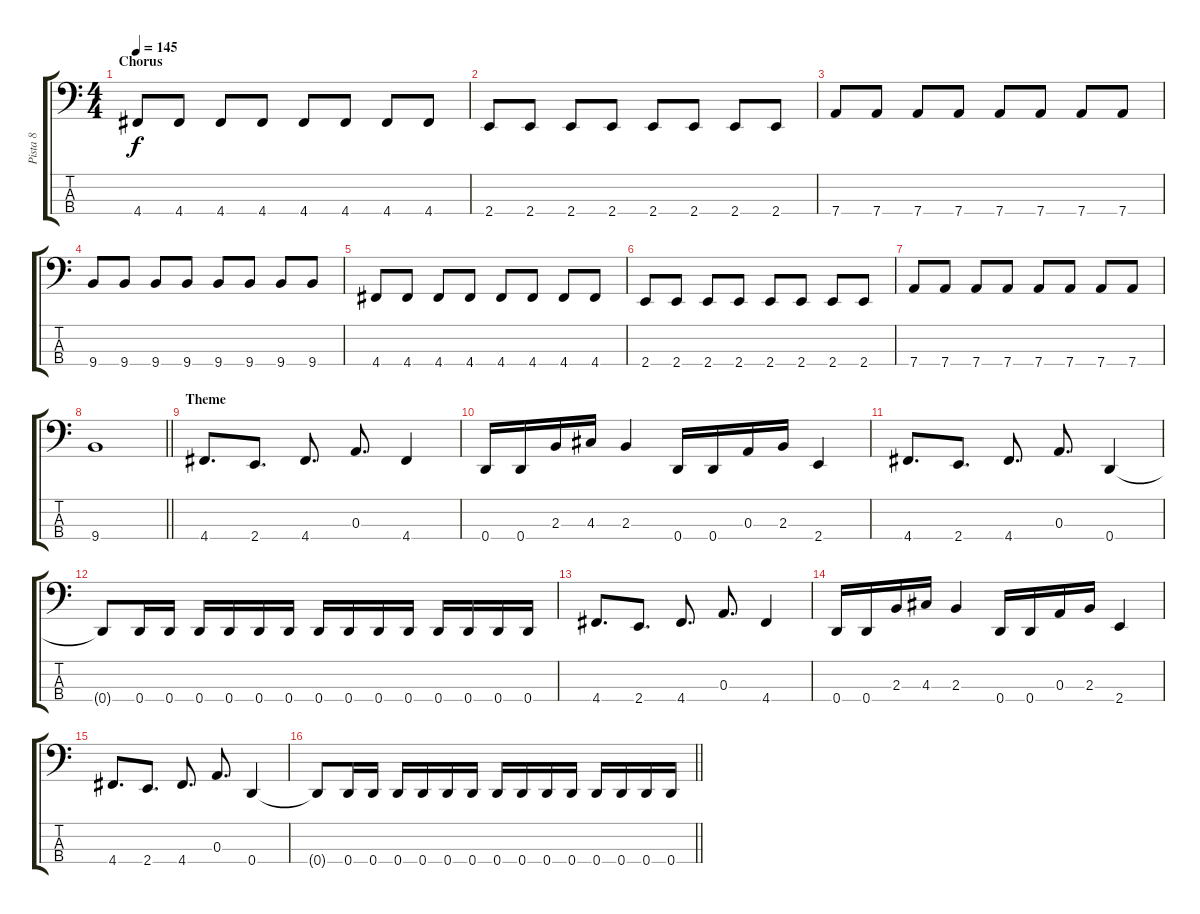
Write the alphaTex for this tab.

\track ("Pista 8" "Pista 8") {instrument electricbasspick}
\staff {score tabs}
\tuning (G2 D2 A1 D1) {hide}
\ts (4 4)
\section ("" "Chorus")
\tempo 145
\clef f4
\ks c
4.4.8{dy f} 4.4.8 4.4.8 4.4.8 4.4.8 4.4.8 4.4.8 4.4.8 |
2.4.8 2.4.8 2.4.8 2.4.8 2.4.8 2.4.8 2.4.8 2.4.8 |
7.4.8 7.4.8 7.4.8 7.4.8 7.4.8 7.4.8 7.4.8 7.4.8 |
9.4.8 9.4.8 9.4.8 9.4.8 9.4.8 9.4.8 9.4.8 9.4.8 |
4.4.8 4.4.8 4.4.8 4.4.8 4.4.8 4.4.8 4.4.8 4.4.8 |
2.4.8 2.4.8 2.4.8 2.4.8 2.4.8 2.4.8 2.4.8 2.4.8 |
7.4.8 7.4.8 7.4.8 7.4.8 7.4.8 7.4.8 7.4.8 7.4.8 |
\barLineRight lightlight
9.4.1 |
\section ("" "Theme")
4.4.8{d} 2.4.8{d} 4.4.8{d} 0.3.8{d} 4.4.4 |
0.4.16 0.4.16 2.3.16 4.3.16 2.3.4 0.4.16 0.4.16 0.3.16 2.3.16 2.4.4 |
4.4.8{d} 2.4.8{d} 4.4.8{d} 0.3.8{d} 0.4.4 |
0.4{t}.8 0.4.16 0.4.16 0.4.16 0.4.16 0.4.16 0.4.16 0.4.16 0.4.16 0.4.16 0.4.16 0.4.16 0.4.16 0.4.16 0.4.16 |
4.4.8{d} 2.4.8{d} 4.4.8{d} 0.3.8{d} 4.4.4 |
0.4.16 0.4.16 2.3.16 4.3.16 2.3.4 0.4.16 0.4.16 0.3.16 2.3.16 2.4.4 |
4.4.8{d} 2.4.8{d} 4.4.8{d} 0.3.8{d} 0.4.4 |
\barLineRight lightlight
0.4{t}.8 0.4.16 0.4.16 0.4.16 0.4.16 0.4.16 0.4.16 0.4.16 0.4.16 0.4.16 0.4.16 0.4.16 0.4.16 0.4.16 0.4.16
